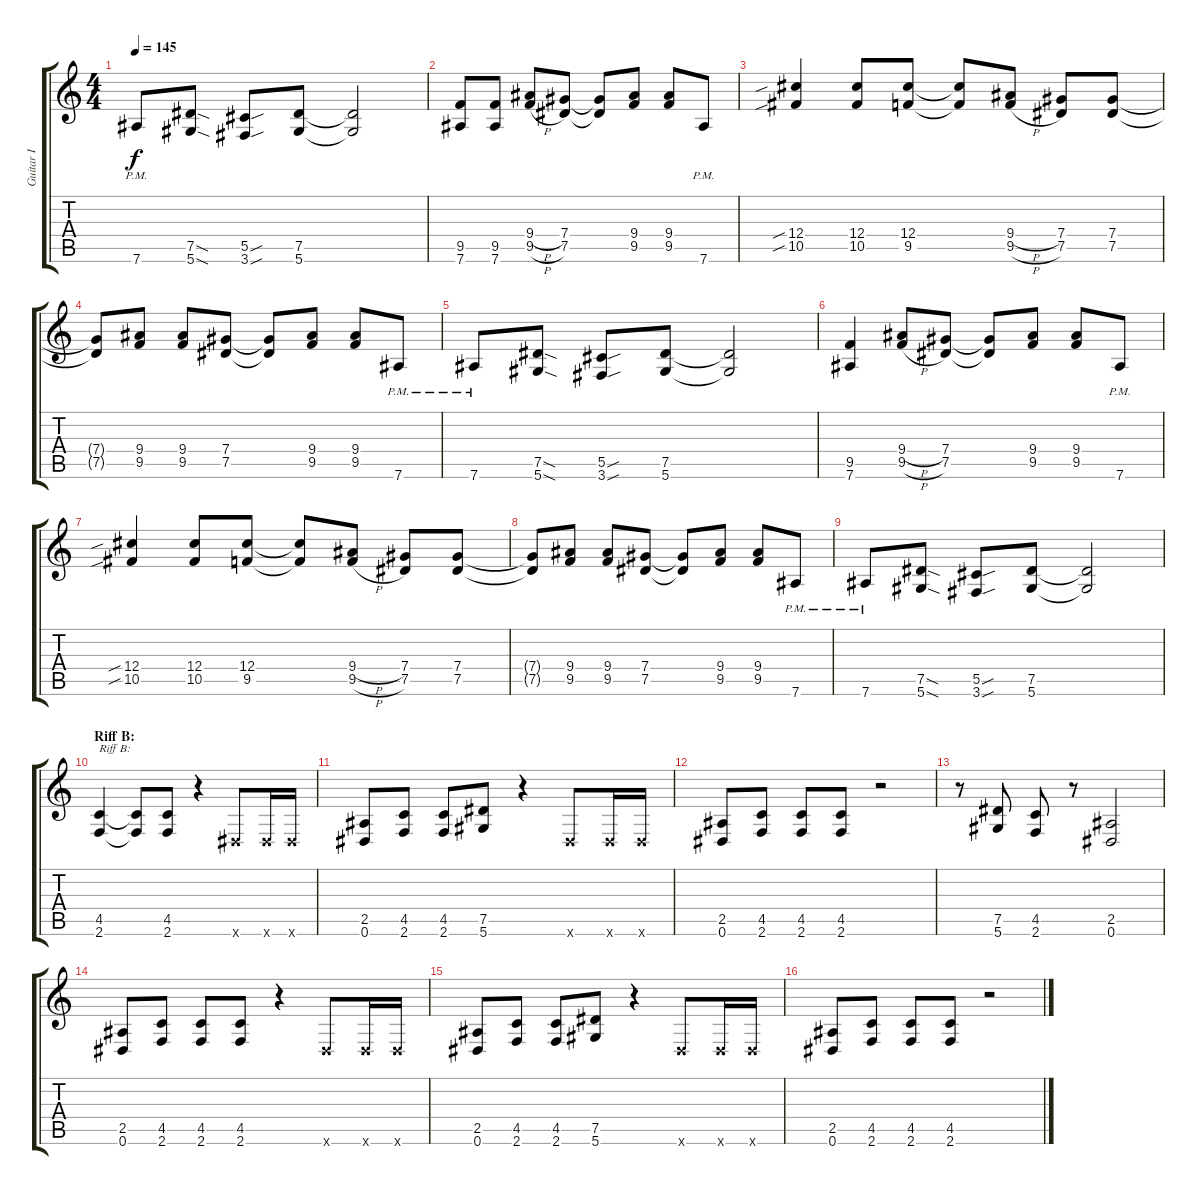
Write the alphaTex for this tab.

\track ("Guitar I" "Guitar I") {instrument distortionguitar}
\staff {score tabs}
\tuning (Eb4 Bb3 Gb3 Db3 Ab2 Eb2) {hide}
\ts (4 4)
\tempo 145
\clef g2
\ks c
7.6{pm}.8{dy f} (7.5{sod} 5.6{sod}).8 (5.5{sou} 3.6{sou}).8 (7.5 5.6).8 (7.5{t} 5.6{t}).2 |
(9.5 7.6).8 (9.5 7.6).8 (9.4{h} 9.5{h}).8 (7.4 7.5).8 (7.4{t} 7.5{t}).8 (9.4 9.5).8 (9.4 9.5).8 7.6{pm}.8 |
(12.4{sib} 10.5{sib}).4 (12.4 10.5).8 (12.4 9.5).8 (12.4{t} 9.5{t}).8 (9.4{h} 9.5{h}).8 (7.4 7.5).8 (7.4 7.5).8 |
(7.4{t} 7.5{t}).8 (9.4 9.5).8 (9.4 9.5).8 (7.4 7.5).8 (7.4{t} 7.5{t}).8 (9.4 9.5).8 (9.4 9.5).8 7.6{pm}.8 |
7.6{pm}.8 (7.5{sod} 5.6{sod}).8 (5.5{sou} 3.6{sou}).8 (7.5 5.6).8 (7.5{t} 5.6{t}).2 |
(9.5 7.6).4 (9.4{h} 9.5{h}).8 (7.4 7.5).8 (7.4{t} 7.5{t}).8 (9.4 9.5).8 (9.4 9.5).8 7.6{pm}.8 |
(12.4{sib} 10.5{sib}).4 (12.4 10.5).8 (12.4 9.5).8 (12.4{t} 9.5{t}).8 (9.4{h} 9.5{h}).8 (7.4 7.5).8 (7.4 7.5).8 |
(7.4{t} 7.5{t}).8 (9.4 9.5).8 (9.4 9.5).8 (7.4 7.5).8 (7.4{t} 7.5{t}).8 (9.4 9.5).8 (9.4 9.5).8 7.6{pm}.8 |
7.6{pm}.8 (7.5{sod} 5.6{sod}).8 (5.5{sou} 3.6{sou}).8 (7.5 5.6).8 (7.5{t} 5.6{t}).2 |
\section ("" "Riff B:")
(4.5 2.6).4{txt "Riff B:"} (4.5{t} 2.6{t}).8 (4.5 2.6).8 r.4 0.6{x}.8 0.6{x}.16 0.6{x}.16 |
(2.5 0.6).8 (4.5 2.6).8 (4.5 2.6).8 (7.5 5.6).8 r.4 0.6{x}.8 0.6{x}.16 0.6{x}.16 |
(2.5 0.6).8 (4.5 2.6).8 (4.5 2.6).8 (4.5 2.6).8 r.2 |
r.8 (7.5 5.6).8 (4.5 2.6).8 r.8 (2.5 0.6).2 |
(2.5 0.6).8 (4.5 2.6).8 (4.5 2.6).8 (4.5 2.6).8 r.4 0.6{x}.8 0.6{x}.16 0.6{x}.16 |
(2.5 0.6).8 (4.5 2.6).8 (4.5 2.6).8 (7.5 5.6).8 r.4 0.6{x}.8 0.6{x}.16 0.6{x}.16 |
(2.5 0.6).8 (4.5 2.6).8 (4.5 2.6).8 (4.5 2.6).8 r.2
